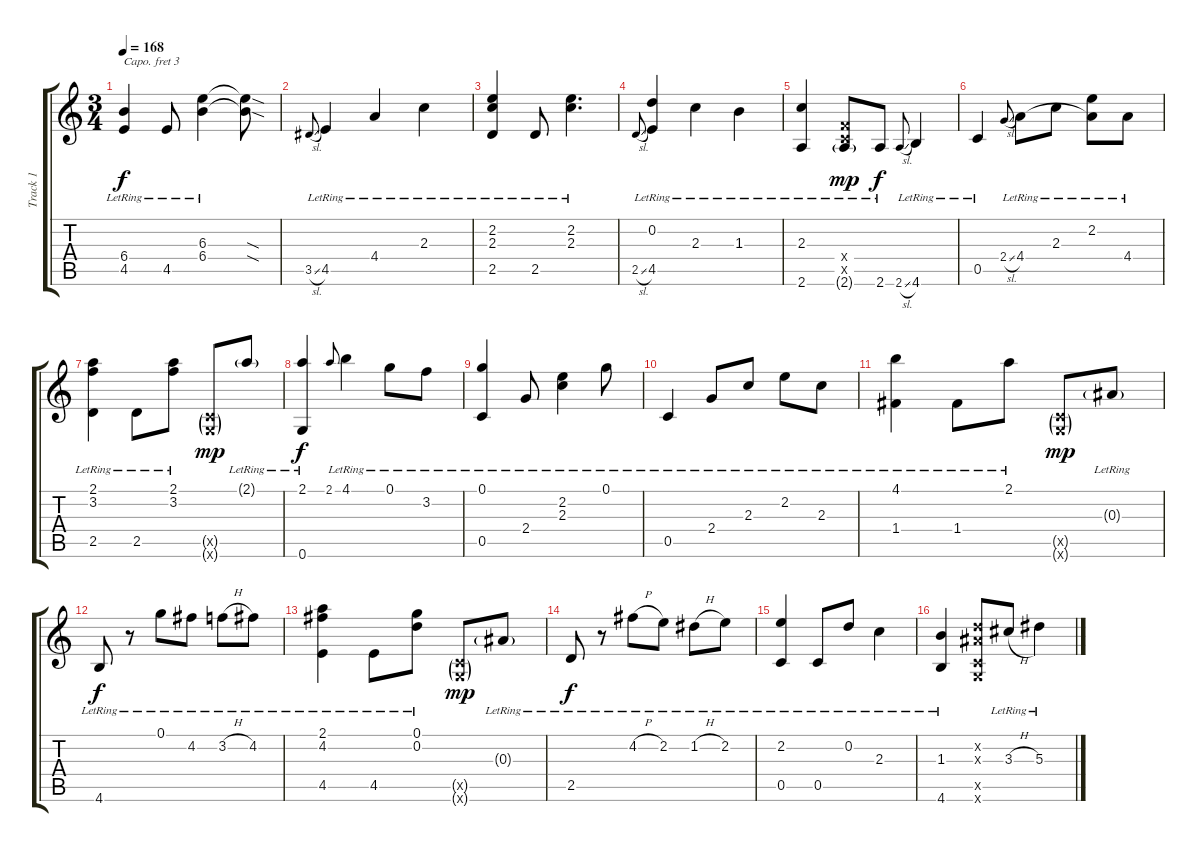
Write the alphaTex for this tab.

\track ("Track 1" "Track 1") {instrument acousticguitarsteel}
\staff {score tabs}
\capo 3
\tuning (E4 B3 G3 D3 A2 E2) {hide}
\ts (3 4)
\tempo 168
\clef g2
\ks c
(6.4{lr} 4.5{lr}).4{dy f} 4.5{lr}.8 (6.3{lr} 6.4{lr}).4 (6.3{sod t} 6.4{sod t}).8 |
3.5{sl}.8{gr onbeat} 4.5{lr}.4 4.4{lr}.4 2.3{lr}.4 |
(2.2{lr} 2.3{lr} 2.5{lr}).4 2.5{lr}.8 (2.2{lr} 2.3{lr}).4{d} |
2.5{sl}.8{gr onbeat} (0.2{lr} 4.5{lr}).4 2.3{lr}.4 1.3{lr}.4 |
(2.3{lr} 2.6{lr}).4 (0.4{x} 0.5{x} 2.6{g lr}).8{dy mp} 2.6{lr}.8{dy f} 2.6{sl}.8{gr onbeat} 4.6{lr}.4 |
0.5{lr}.4 2.4{sl}.8{gr onbeat} 4.4{lr}.8 2.3{lr}.8 (2.2{lr} 4.4{t}).8 4.4{lr}.8 |
(2.1{lr} 3.2{lr} 2.5{lr}).4 2.5{lr}.8 (2.1{lr} 3.2{lr}).8 (0.5{g x} 0.6{g x}).8{dy mp} 2.1{g lr}.8 |
(2.1{lr} 0.6{lr}).4{dy f} 2.1.8{gr onbeat} 4.1{lr}.4 0.1{lr}.8 3.2{lr}.8 |
(0.1{lr} 0.5{lr}).4 2.4{lr}.8 (2.2{lr} 2.3{lr}).4 0.1{lr}.8 |
0.5{lr}.4 2.4{lr}.8 2.3{lr}.8 2.2{lr}.8 2.3{lr}.8 |
(4.1{lr} 1.4{lr}).4 1.4{lr}.8 2.1{lr}.8 (0.5{g x} 0.6{g x}).8{dy mp} 0.3{g lr}.8 |
4.6{lr}.8{dy f} r.8 0.1{lr}.8 4.2{lr}.8 3.2{h lr}.8 4.2{lr}.8 |
(2.1{lr} 4.2{lr} 4.5{lr}).4 4.5{lr}.8 (0.1{lr} 0.2{lr}).8 (0.5{g x} 0.6{g x}).8{dy mp} 0.3{g lr}.8 |
2.5{lr}.8{dy f} r.8 4.2{h lr}.8 2.2{lr}.8 1.2{h lr}.8 2.2{lr}.8 |
(2.2{lr} 0.5{lr}).4 0.5{lr}.8 0.2{lr}.8 2.3{lr}.4 |
(1.3{lr} 4.6{lr}).4 (0.2{x} 0.3{x} 0.5{x} 0.6{x}).8 3.3{h lr}.8 5.3{lr}.4
